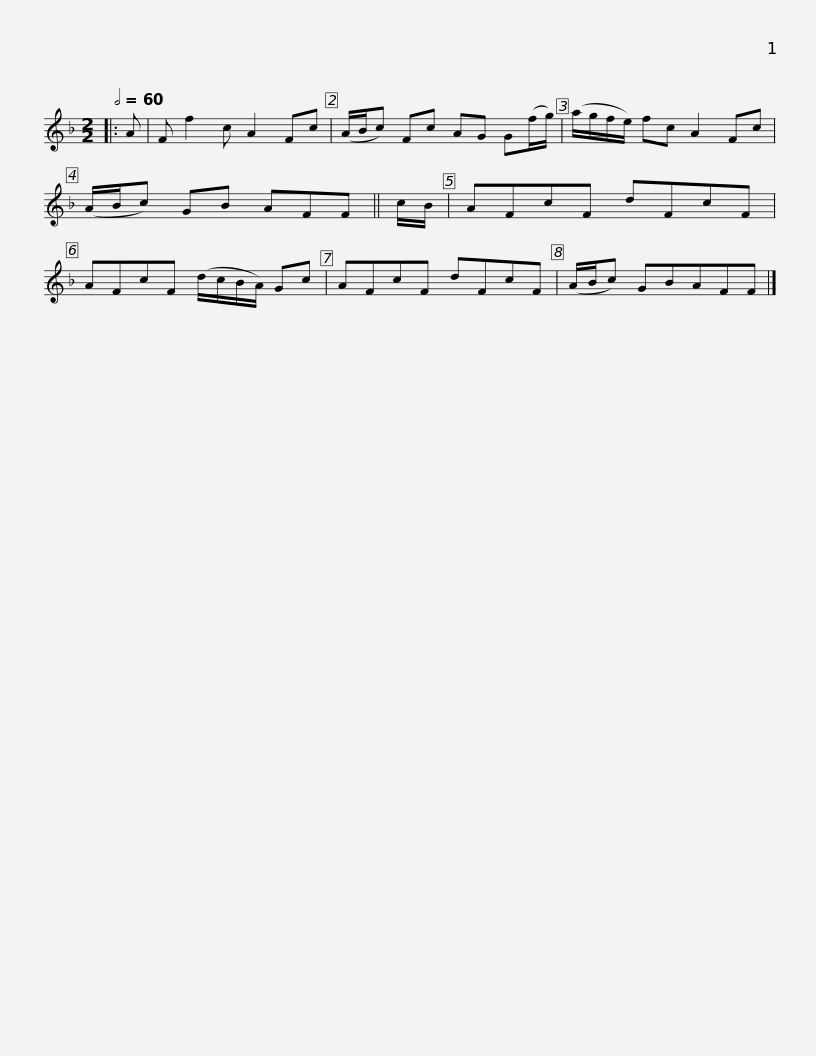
X:1
L:1/8
Q:1/2=60
M:2/2
I:linebreak $
K:F
V:1 treble
V:1
|: A | F f2 c A2 Fc | (A/B/c) Fc AG G(f/g/) | (a/g/f/e/) fc A2 Fc | (A/B/c) GB AFF || %5
 c/B/ |$ AFcF dFcF | AFcF (d/c/B/A/) Gc | AFcF dFcF | (A/B/c) GBAFF |] %10
